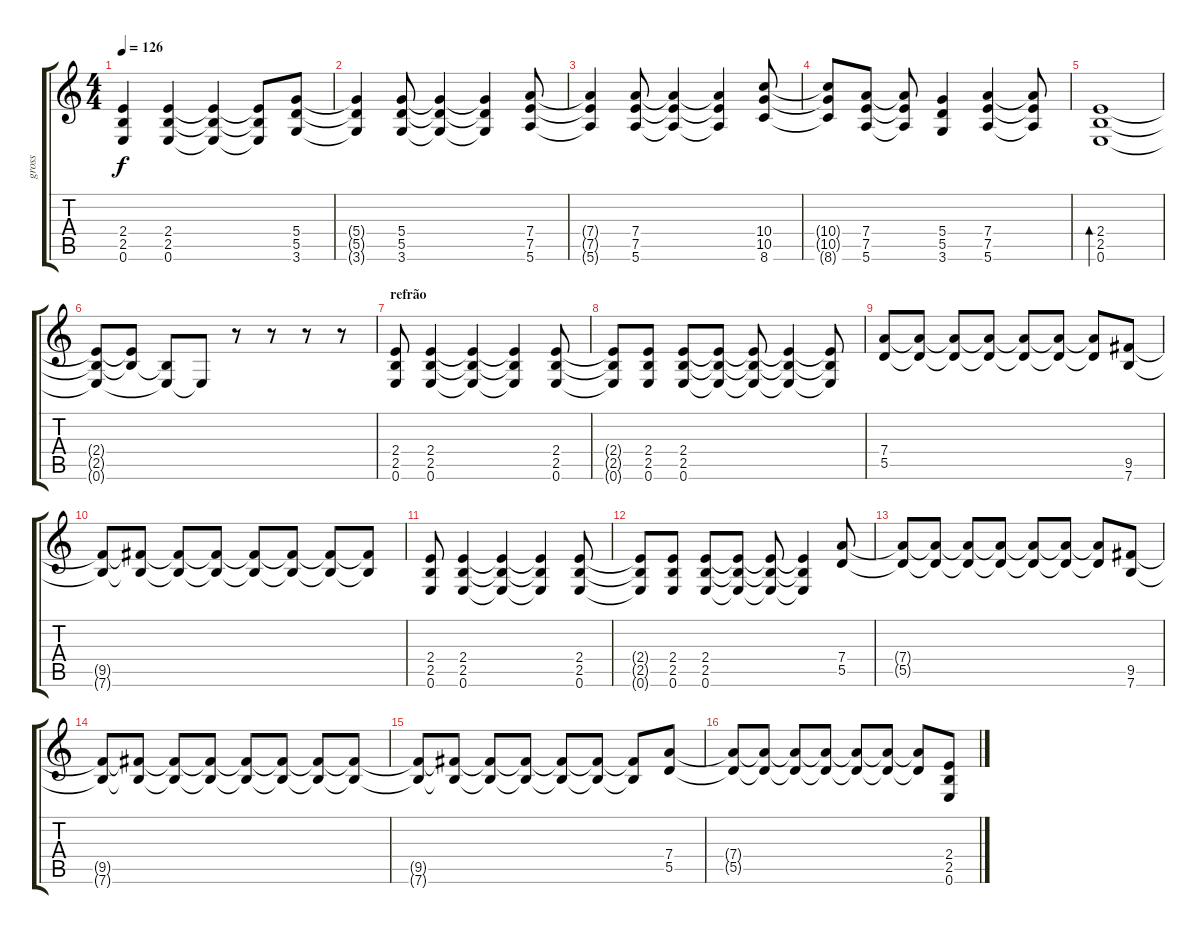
\track ("gross" "gross") {instrument overdrivenguitar}
\staff {score tabs}
\tuning (E4 B3 G3 D3 A2 E2) {hide}
\ts (4 4)
\tempo 126
\clef g2
\ks c
(2.4 2.5 0.6).4{dy f} (2.4 2.5 0.6).4 (2.4{t} 2.5{t} 0.6{t}).4 (2.4{t} 2.5{t} 0.6{t}).8 (5.4 5.5 3.6).8 |
(5.4{t} 5.5{t} 3.6{t}).4 (5.4 5.5 3.6).8 (5.4{t} 5.5{t} 3.6{t}).4 (5.4{t} 5.5{t} 3.6{t}).4 (7.4 7.5 5.6).8 |
(7.4{t} 7.5{t} 5.6{t}).4 (7.4 7.5 5.6).8 (7.4{t} 7.5{t} 5.6{t}).4 (7.4{t} 7.5{t} 5.6{t}).4 (10.4 10.5 8.6).8 |
(10.4{t} 10.5{t} 8.6{t}).8 (7.4 7.5 5.6).8 (7.4{t} 7.5{t} 5.6{t}).8 (5.4 5.5 3.6).4 (7.4 7.5 5.6).4 (7.4{t} 7.5{t} 5.6{t}).8 |
(2.4 2.5 0.6).1{bd 60} |
(2.4{t} 2.5{t} 0.6{t}).8 (2.4{t} 2.5{t}).8 (2.5{t} 0.6{t}).8 0.6{t}.8 r.8 r.8 r.8 r.8 |
\section ("" "refrão")
(2.4 2.5 0.6).8 (2.4 2.5 0.6).4 (2.4{t} 2.5{t} 0.6{t}).4 (2.4{t} 2.5{t} 0.6{t}).4 (2.4 2.5 0.6).8 |
(2.4{t} 2.5{t} 0.6{t}).8 (2.4 2.5 0.6).8 (2.4 2.5 0.6).8 (2.4{t} 2.5{t} 0.6{t}).8 (2.4{t} 2.5{t} 0.6{t}).8 (2.4{t} 2.5{t} 0.6{t}).4 (2.4{t} 2.5{t} 0.6{t}).8 |
(7.4 5.5).8 (7.4{t} 5.5{t}).8 (7.4{t} 5.5{t}).8 (7.4{t} 5.5{t}).8 (7.4{t} 5.5{t}).8 (7.4{t} 5.5{t}).8 (7.4{t} 5.5{t}).8 (9.5 7.6).8 |
(9.5{t} 7.6{t}).8 (9.5{t} 7.6{t}).8 (9.5{t} 7.6{t}).8 (9.5{t} 7.6{t}).8 (9.5{t} 7.6{t}).8 (9.5{t} 7.6{t}).8 (9.5{t} 7.6{t}).8 (9.5{t} 7.6{t}).8 |
(2.4 2.5 0.6).8 (2.4 2.5 0.6).4 (2.4{t} 2.5{t} 0.6{t}).4 (2.4{t} 2.5{t} 0.6{t}).4 (2.4 2.5 0.6).8 |
(2.4{t} 2.5{t} 0.6{t}).8 (2.4 2.5 0.6).8 (2.4 2.5 0.6).8 (2.4{t} 2.5{t} 0.6{t}).8 (2.4{t} 2.5{t} 0.6{t}).8 (2.4{t} 2.5{t} 0.6{t}).4 (7.4 5.5).8 |
(7.4{t} 5.5{t}).8 (7.4{t} 5.5{t}).8 (7.4{t} 5.5{t}).8 (7.4{t} 5.5{t}).8 (7.4{t} 5.5{t}).8 (7.4{t} 5.5{t}).8 (7.4{t} 5.5{t}).8 (9.5 7.6).8 |
(9.5{t} 7.6{t}).8 (9.5{t} 7.6{t}).8 (9.5{t} 7.6{t}).8 (9.5{t} 7.6{t}).8 (9.5{t} 7.6{t}).8 (9.5{t} 7.6{t}).8 (9.5{t} 7.6{t}).8 (9.5{t} 7.6{t}).8 |
(9.5{t} 7.6{t}).8 (9.5{t} 7.6{t}).8 (9.5{t} 7.6{t}).8 (9.5{t} 7.6{t}).8 (9.5{t} 7.6{t}).8 (9.5{t} 7.6{t}).8 (9.5{t} 7.6{t}).8 (7.4 5.5).8 |
(7.4{t} 5.5{t}).8 (7.4{t} 5.5{t}).8 (7.4{t} 5.5{t}).8 (7.4{t} 5.5{t}).8 (7.4{t} 5.5{t}).8 (7.4{t} 5.5{t}).8 (7.4{t} 5.5{t}).8 (2.4 2.5 0.6).8
